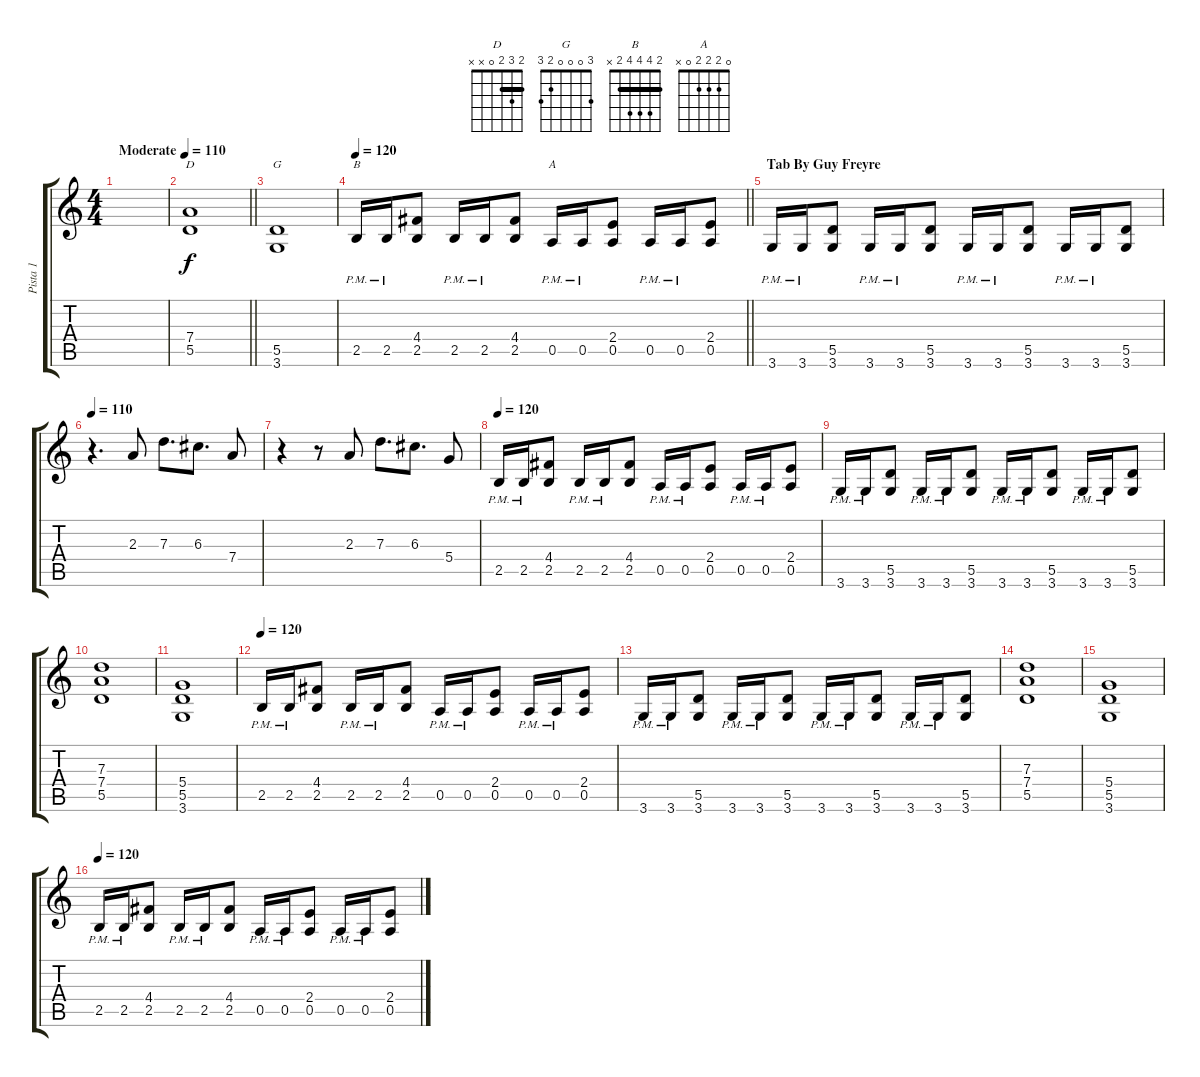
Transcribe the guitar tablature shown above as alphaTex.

\track ("Pista 1" "Pista 1") {instrument distortionguitar}
\staff {score tabs}
\tuning (E4 B3 G3 D3 A2 E2) {hide}
\chord ("D" 2 3 2 0 x x) {barre 2}
\chord ("G" 3 0 0 0 2 3)
\chord ("B" 2 4 4 4 2 x) {barre 2}
\chord ("A" 0 2 2 2 0 x)
\ts (4 4)
\tempo (110 "Moderate")
\clef g2
\ks c
|
\barLineRight lightlight
(7.4 5.5).1{ch "D"} |
\section ("" "")
(5.5 3.6).1{ch "G"} |
\tempo 120
\barLineRight lightlight
2.5{pm}.16{ch "B"} 2.5{pm}.16 (4.4 2.5).8 2.5{pm}.16 2.5{pm}.16 (4.4 2.5).8 0.5{pm}.16{ch "A"} 0.5{pm}.16 (2.4 0.5).8 0.5{pm}.16 0.5{pm}.16 (2.4 0.5).8 |
\section ("" "Tab By Guy Freyre")
3.6{pm}.16 3.6{pm}.16 (5.5 3.6).8 3.6{pm}.16 3.6{pm}.16 (5.5 3.6).8 3.6{pm}.16 3.6{pm}.16 (5.5 3.6).8 3.6{pm}.16 3.6{pm}.16 (5.5 3.6).8 |
\tempo 110
r.4{d} 2.3.8 7.3.8{d} 6.3.8{d} 7.4.8 |
r.4 r.8 2.3.8 7.3.8{d} 6.3.8{d} 5.4.8 |
\tempo 120
2.5{pm}.16 2.5{pm}.16 (4.4 2.5).8 2.5{pm}.16 2.5{pm}.16 (4.4 2.5).8 0.5{pm}.16 0.5{pm}.16 (2.4 0.5).8 0.5{pm}.16 0.5{pm}.16 (2.4 0.5).8 |
3.6{pm}.16 3.6{pm}.16 (5.5 3.6).8 3.6{pm}.16 3.6{pm}.16 (5.5 3.6).8 3.6{pm}.16 3.6{pm}.16 (5.5 3.6).8 3.6{pm}.16 3.6{pm}.16 (5.5 3.6).8 |
(7.3 7.4 5.5).1 |
(5.4 5.5 3.6).1 |
\tempo 120
2.5{pm}.16 2.5{pm}.16 (4.4 2.5).8 2.5{pm}.16 2.5{pm}.16 (4.4 2.5).8 0.5{pm}.16 0.5{pm}.16 (2.4 0.5).8 0.5{pm}.16 0.5{pm}.16 (2.4 0.5).8 |
3.6{pm}.16 3.6{pm}.16 (5.5 3.6).8 3.6{pm}.16 3.6{pm}.16 (5.5 3.6).8 3.6{pm}.16 3.6{pm}.16 (5.5 3.6).8 3.6{pm}.16 3.6{pm}.16 (5.5 3.6).8 |
(7.3 7.4 5.5).1 |
(5.4 5.5 3.6).1 |
\tempo 120
2.5{pm}.16 2.5{pm}.16 (4.4 2.5).8 2.5{pm}.16 2.5{pm}.16 (4.4 2.5).8 0.5{pm}.16 0.5{pm}.16 (2.4 0.5).8 0.5{pm}.16 0.5{pm}.16 (2.4 0.5).8
